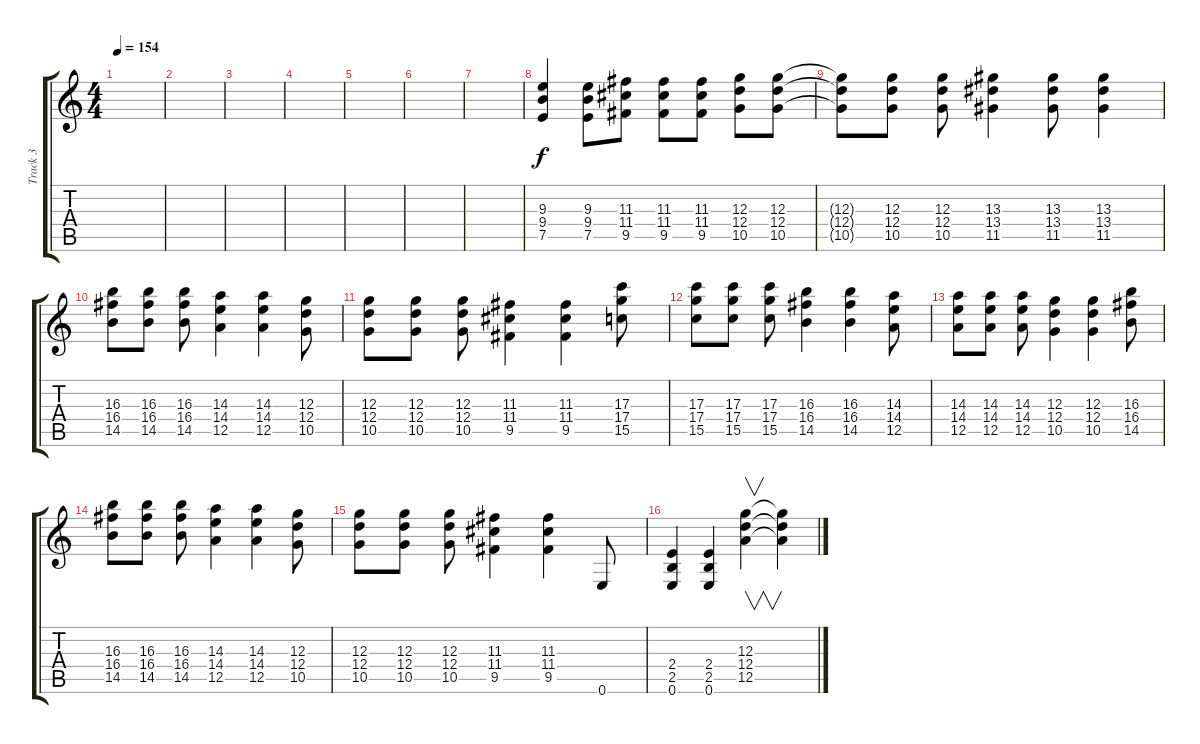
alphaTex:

\track ("Track 3" "Track 3") {instrument distortionguitar}
\staff {score tabs}
\tuning (E4 B3 G3 D3 A2 E2) {hide}
\ts (4 4)
\tempo 154
\clef g2
\ks c
|
|
|
|
|
|
|
(9.3 9.4 7.5).4 (9.3 9.4 7.5).8 (11.3 11.4 9.5).8 (11.3 11.4 9.5).8 (11.3 11.4 9.5).8 (12.3 12.4 10.5).8 (12.3 12.4 10.5).8 |
(12.3{t} 12.4{t} 10.5{t}).8 (12.3 12.4 10.5).8 (12.3 12.4 10.5).8 (13.3 13.4 11.5).4 (13.3 13.4 11.5).8 (13.3 13.4 11.5).4 |
(16.3 16.4 14.5).8 (16.3 16.4 14.5).8 (16.3 16.4 14.5).8 (14.3 14.4 12.5).4 (14.3 14.4 12.5).4 (12.3 12.4 10.5).8 |
(12.3 12.4 10.5).8 (12.3 12.4 10.5).8 (12.3 12.4 10.5).8 (11.3 11.4 9.5).4 (11.3 11.4 9.5).4 (17.3 17.4 15.5).8 |
(17.3 17.4 15.5).8 (17.3 17.4 15.5).8 (17.3 17.4 15.5).8 (16.3 16.4 14.5).4 (16.3 16.4 14.5).4 (14.3 14.4 12.5).8 |
(14.3 14.4 12.5).8 (14.3 14.4 12.5).8 (14.3 14.4 12.5).8 (12.3 12.4 10.5).4 (12.3 12.4 10.5).4 (16.3 16.4 14.5).8 |
(16.3 16.4 14.5).8 (16.3 16.4 14.5).8 (16.3 16.4 14.5).8 (14.3 14.4 12.5).4 (14.3 14.4 12.5).4 (12.3 12.4 10.5).8 |
(12.3 12.4 10.5).8 (12.3 12.4 10.5).8 (12.3 12.4 10.5).8 (11.3 11.4 9.5).4 (11.3 11.4 9.5).4 0.6.8 |
(2.4 2.5 0.6).4 (2.4 2.5 0.6).4 (12.3 12.4 12.5).4{v} (12.3{t} 12.4{t} 12.5{t}).4
